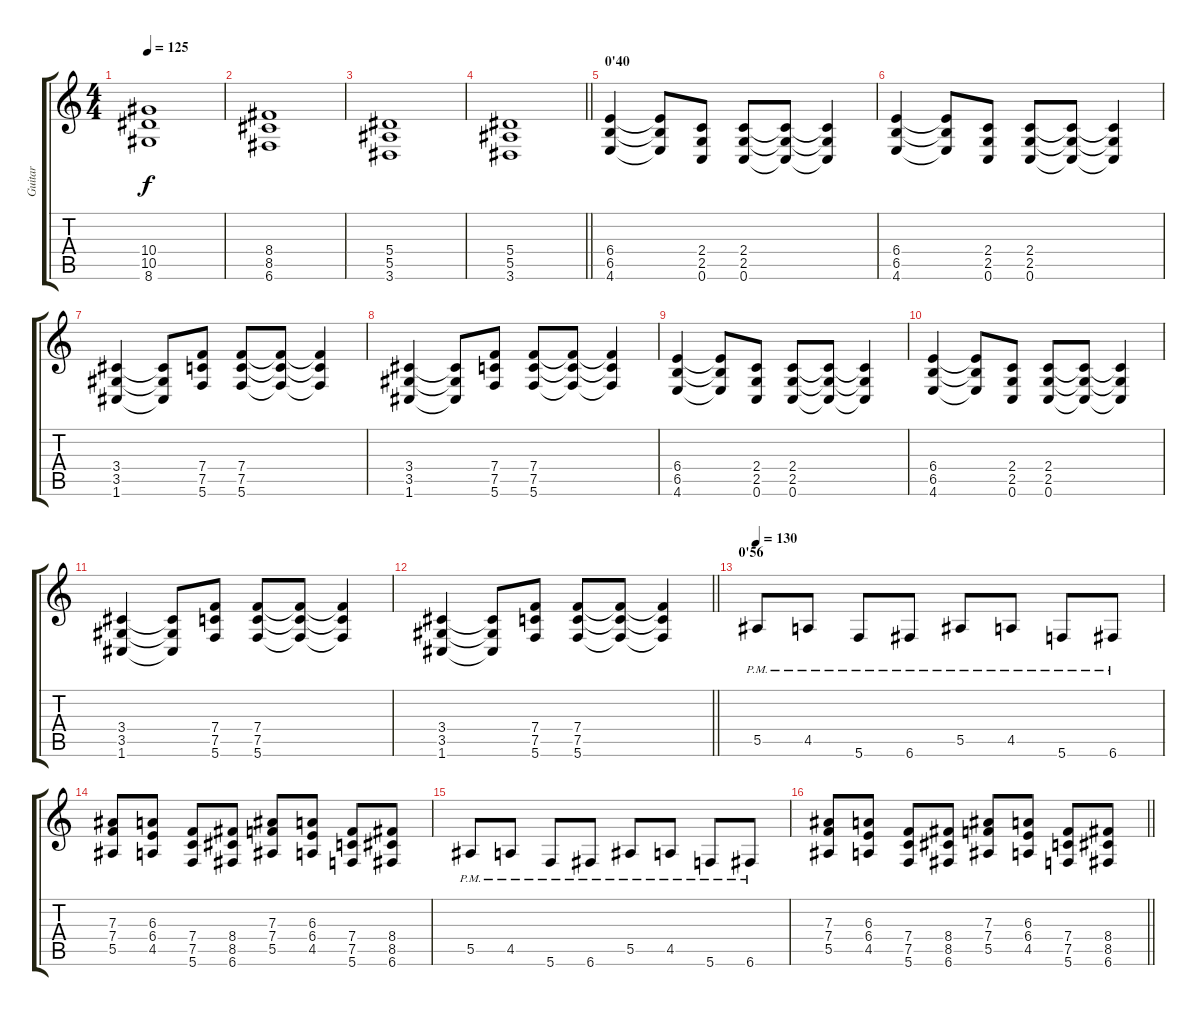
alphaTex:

\track ("Guitar" "Guitar") {instrument distortionguitar}
\staff {score tabs}
\tuning (C4 G3 Eb3 Bb2 F2 C2) {hide}
\ts (4 4)
\tempo 125
\clef g2
\ks c
(10.4 10.5 8.6).1{dy f} |
(8.4 8.5 6.6).1 |
(5.4 5.5 3.6).1 |
\barLineRight lightlight
(5.4 5.5 3.6).1 |
\section ("" "0'40")
(6.4 6.5 4.6).4 (6.4{t} 6.5{t} 4.6{t}).8 (2.4 2.5 0.6).8 (2.4 2.5 0.6).8 (2.4{t} 2.5{t} 0.6{t}).8 (2.4{t} 2.5{t} 0.6{t}).4 |
(6.4 6.5 4.6).4 (6.4{t} 6.5{t} 4.6{t}).8 (2.4 2.5 0.6).8 (2.4 2.5 0.6).8 (2.4{t} 2.5{t} 0.6{t}).8 (2.4{t} 2.5{t} 0.6{t}).4 |
(3.4 3.5 1.6).4 (3.4{t} 3.5{t} 1.6{t}).8 (7.4 7.5 5.6).8{beam split} (7.4 7.5 5.6).8 (7.4{t} 7.5{t} 5.6{t}).8 (7.4{t} 7.5{t} 5.6{t}).4 |
(3.4 3.5 1.6).4 (3.4{t} 3.5{t} 1.6{t}).8 (7.4 7.5 5.6).8{beam split} (7.4 7.5 5.6).8 (7.4{t} 7.5{t} 5.6{t}).8 (7.4{t} 7.5{t} 5.6{t}).4 |
(6.4 6.5 4.6).4 (6.4{t} 6.5{t} 4.6{t}).8 (2.4 2.5 0.6).8 (2.4 2.5 0.6).8 (2.4{t} 2.5{t} 0.6{t}).8 (2.4{t} 2.5{t} 0.6{t}).4 |
(6.4 6.5 4.6).4 (6.4{t} 6.5{t} 4.6{t}).8 (2.4 2.5 0.6).8 (2.4 2.5 0.6).8 (2.4{t} 2.5{t} 0.6{t}).8 (2.4{t} 2.5{t} 0.6{t}).4 |
(3.4 3.5 1.6).4 (3.4{t} 3.5{t} 1.6{t}).8 (7.4 7.5 5.6).8{beam split} (7.4 7.5 5.6).8 (7.4{t} 7.5{t} 5.6{t}).8 (7.4{t} 7.5{t} 5.6{t}).4 |
\barLineRight lightlight
(3.4 3.5 1.6).4 (3.4{t} 3.5{t} 1.6{t}).8 (7.4 7.5 5.6).8{beam split} (7.4 7.5 5.6).8 (7.4{t} 7.5{t} 5.6{t}).8 (7.4{t} 7.5{t} 5.6{t}).4 |
\section ("" "0'56")
\tempo 130
5.5{pm}.8 4.5{pm}.8 5.6{pm}.8 6.6{pm}.8 5.5{pm}.8 4.5{pm}.8 5.6{pm}.8 6.6{pm}.8 |
(7.3 7.4 5.5).8 (6.3 6.4 4.5).8 (7.4 7.5 5.6).8 (8.4 8.5 6.6).8 (7.3 7.4 5.5).8 (6.3 6.4 4.5).8 (7.4 7.5 5.6).8 (8.4 8.5 6.6).8 |
5.5{pm}.8 4.5{pm}.8 5.6{pm}.8 6.6{pm}.8 5.5{pm}.8 4.5{pm}.8 5.6{pm}.8 6.6{pm}.8 |
\barLineRight lightlight
(7.3 7.4 5.5).8 (6.3 6.4 4.5).8 (7.4 7.5 5.6).8 (8.4 8.5 6.6).8 (7.3 7.4 5.5).8 (6.3 6.4 4.5).8 (7.4 7.5 5.6).8 (8.4 8.5 6.6).8
